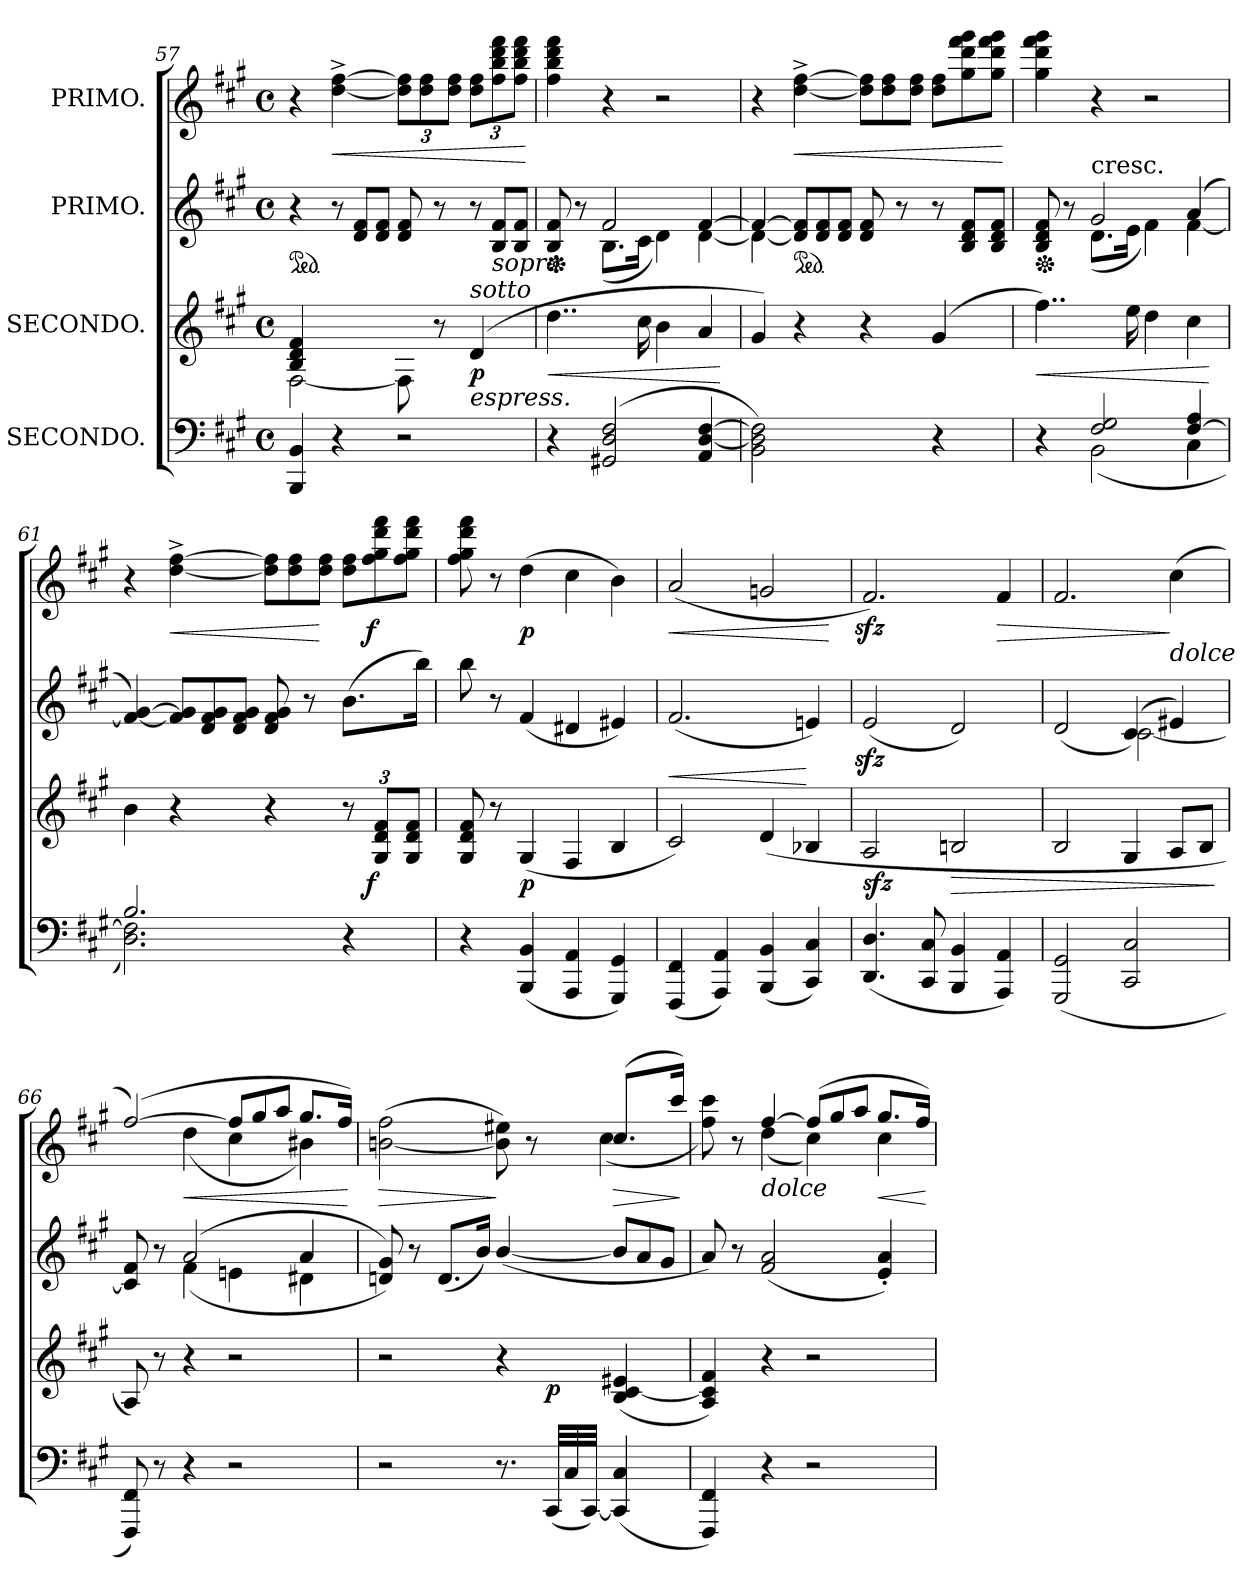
**kern	**kern	**dynam	**kern	**kern	**dynam
*part4	*part3	*part3	*part2	*part1	*part1
*staff4	*staff3	*staff3	*staff2	*staff1	*staff1
*I"SECONDO.	*I"SECONDO.	*	*I"PRIMO.	*I"PRIMO.	*
*clefF4	*clefG2	*	*clefG2	*clefG2	*
*k[f#c#g#]	*k[f#c#g#]	*	*k[f#c#g#]	*k[f#c#g#]	*
*f#:	*f#:	*	*f#:	*f#:	*
*M4/4	*M4/4	*	*M4/4	*M4/4	*
*met(c)	*met(c)	*	*met(c)	*met(c)	*
=57	=57	=57	=57	=57	=57
*	*^	*	*	*	*
*	*	*	*	*ped	*	*
4BBB/ 4BB/	4B/ 4d/ 4f#/	[2F#\	.	4r	4r	.
*	*	*	*	*Xtuplet	*	*
4r	4.ryy	.	.	12r	[4dd^\ [4ff#^\	<
.	.	.	.	12d/ 12f#/L	.	.
.	.	.	.	12d/ 12f#/J	.	.
2r	.	8F#\]	.	8d/ 8f#/	12dd]\ 12ff#]\L	.
.	.	.	.	.	12dd\ 12ff#\	.
.	8r	8ryy	.	8r	.	.
.	.	.	.	.	12dd\ 12ff#\J	.
!	!LO:TX:b:i:t=espress.	!	!	!	!	!
!	!LO:TX:a:i:t=sotto	!	!	!	!	!
.	(4d/	4ryy	p	12r	12dd\ 12ff#\L	.
!	!	!	!	!LO:TX:b:i:t=sopra	!	!
.	.	.	.	12B/ 12f#/L	12ff#\ 12bb\ 12ddd\ 12fff#\	.
.	.	.	.	12B/ 12f#/J	12ff#\ 12bb\ 12ddd\ 12fff#\J	.
*	*v	*v	*	*	*	*
.	.	.	.	.	[
=58	=58	=58	=58	=58	=58
*	*	*	*^	*	*
*	*	*	*Xped	*	*	*
4r	4..dd\	<	8B/ 8f#/	4ryy	4ff#\ 4bb\ 4ddd\ 4fff#\	.
.	.	.	8r	.	.	.
(<2GG#X/ 2D/ 2F#/	.	.	2f#/	(8.B\L	4r	.
.	16cc#\	.	.	16c#\Jk	.	.
.	4b\	.	.	4d\)	2r	.
4AA/ [4D/ [4F#/	4a/	.	[4f#/	[4d\	.	.
*	*	*	*v	*v	*	*
.	.	[	.	.	.
=59	=59	=59	=59	=59	=59
*	*	*	*^	*	*
2BB\ 2D]\ 2F#]\)	4g#/)	.	4f#/_	4d\_	4r	.
*	*	*	*ped	*	*	*
.	4r	.	12d]/ 12f#]/L	4ryy	[4dd^\ [4ff#^\	<
.	.	.	12d/ 12f#/	.	.	.
.	.	.	12d/ 12f#/J	.	.	.
*	*	*	*	*	*Xtuplet	*
4ryy	4r	.	8d/ 8f#/	2ryy	12dd]\ 12ff#]\L	.
.	.	.	.	.	12dd\ 12ff#\	.
.	.	.	8r	.	.	.
.	.	.	.	.	12dd\ 12ff#\J	.
4r	(4g#/	.	12r	.	12dd\ 12ff#\L	.
.	.	.	12B/ 12d/ 12f#/L	.	12gg#\ 12ddd\ 12fff#\ 12ggg#\	.
.	.	.	12B/ 12d/ 12f#/J	.	12gg#\ 12ddd\ 12fff#\ 12ggg#\J	.
*	*	*	*v	*v	*	*
.	.	.	.	.	[
=60	=60	=60	=60	=60	=60
*^	*	*	*^	*	*
*	*	*	*	*Xped	*	*	*
4r	4ryy	4..ff#\)	<	8B/ 8d/ 8f#/	4ryy	4gg#\ 4ddd\ 4fff#\ 4ggg#\	.
.	.	.	.	8r	.	.	.
!	!	!	!	!LO:TX:a:t=cresc.	!	!	!
2F#/ 2G#/	(2BB\	.	.	2g#/	(8.d\L	4r	.
.	.	16ee\	.	.	16e\Jk	.	.
.	.	4dd\	.	.	4f#\)	2r	.
[4F#/ 4A/	4C#\	4cc#\	.	(4a/	[4f#\	.	.
*v	*v	*	*	*v	*v	*	*
.	.	[	.	.	.
=61	=61	=61	=61	=61	=61
*^	*	*	*	*	*
2.B/	2.D\ 2.F#]\)	4b\	.	4f#_/ [4g#/)	4r	.
.	.	4r	.	12f#]/ 12g#]/L	[4dd^\ [4ff#^\	<
.	.	.	.	12d/ 12f#/ 12g#/	.	.
.	.	.	.	12d/ 12f#/ 12g#/J	.	.
.	.	4r	.	8d/ 8f#/ 8g#/	12dd]\ 12ff#]\L	.
.	.	.	.	.	12dd\ 12ff#\	.
.	.	.	.	8r	.	.
.	.	.	.	.	12dd\ 12ff#\J	[
*	*	*Xbrackettup	*	*	*	*
4r	4ryy	12r	.	(8.b\L	12dd\ 12ff#\L	.
.	.	12G#/ 12d/ 12f#/L	f	.	12ff#\ 12gg#\ 12ddd\ 12fff#\	f
.	.	12G#/ 12d/ 12f#/J	.	.	12ff#\ 12gg#\ 12ddd\ 12fff#\J	.
.	.	.	.	16bb\Jk)	.	.
*v	*v	*	*	*	*	*
=62	=62	=62	=62	=62	=62
4r	8G#/ 8d/ 8f#/	.	8bb\	8ff#\ 8gg#\ 8ddd\ 8fff#\	.
.	8r	.	8r	8r	.
(4BBB/ 4BB/	(4G#/	p	(4f#/	(4dd\	p
4AAA/ 4AA/	4F#/	.	4d#X/	4cc#\	.
4GGG#/ 4GG#/)	4B/	.	4e#X/)	4b\)	.
=63	=63	=63	=63	=63	=63
!	!	!LO:HP:a	!	!	!
(4FFF#/ 4FF#/	2c#/)	<	(2.f#/	(2a/	<
4AAA/ 4AA/)	.	.	.	.	.
(4BBB/ 4BB/	(4d/	.	.	2gn/	.
4CC#/ 4C#/)	4B-X/	[	4en/)	.	.
.	.	.	.	.	[
=64	=64	=64	=64	=64	=64
(4.DD/ 4.D/	2A/	sfz	(2ezz</	2.f#zz>/)	.
8CC#/ 8C#/	.	.	.	.	.
4BBB/ 4BB/	2Bn/	>	2d/)	.	.
4AAA/ 4AA/)	.	.	.	4f#/	>
=65	=65	=65	=65	=65	=65
*	*	*	*^	*	*
(2GGG#/ 2GG#/	2B/	.	(2d/	2ryy	2.f#/	.
2CC#/ 2C#/	4G#/	.	(4c#/)	[2c#\	.	.
!	!	!	!	!	!LO:TX:b:i:t=dolce	!
.	8A/L	.	4e#X/)	.	(4cc#\	]
.	8B/J	.	.	.	.	.
*	*	*	*v	*v	*	*
.	.	]	.	.	.
=66	=66	=66	=66	=66	=66
*	*	*	*^	*^	*
8FFF#/ 8FF#/)	8A/)	.	8c#]/ 8f#/	4ryy	([2ff#/)	4ryy	.
8r	8r	.	8r	.	.	.	.
4r	4r	.	(2a/	(4f#\	.	(4dd\	<
2r	2r	.	.	4en\	12ff#/L]	4cc#\	.
.	.	.	.	.	12gg#/	.	.
.	.	.	.	.	12aa/J	.	.
.	.	.	4a/	4d#X\	8.gg#/L	4b#X\)	.
.	.	.	.	.	16ff#/Jk)	.	.
*	*	*	*v	*v	*	*	*
*	*	*	*	*v	*v	*
.	.	.	.	.	[
=67	=67	=67	=67	=67	=67
*	*^	*	*	*^	*
2r	2r	2ryy	.	8dn/ 8g#/))	([2bn\ 2ff#\	2ryy	>
.	.	.	.	8r	.	.	.
.	.	.	.	(8.d/L	.	.	.
.	.	.	.	16b/Jk)	.	.	.
8.r	4r	8.ryy	.	([4b/	8b]\ 8ee#X\)	4ryy	]
.	.	.	.	.	8r	.	.
*Xtuplet	*	*	*	*	*	*	*
(48CC#/LLL	.	4ryy	p	.	.	.	.
48C#/	.	.	.	.	.	.	.
[48CC#/JJJ)	.	.	.	.	.	.	.
!	!	!	!	!	!	!	!LO:HP:b
(4CC#]/ 4C#/	(>4B/ [4c#/ 4e#X/	.	.	12b/L]	(8.cc#/L	(4cc#\	>
.	.	.	.	12a/	.	.	.
.	.	.	.	12g#/J	.	.	.
.	.	16ryy	.	.	16ccc#/Jk)	.	.
*	*	*	*	*	*v	*v	*
.	.	.	.	.	.	]
*	*v	*v	*	*	*	*
=68	=68	=68	=68	=68	=68
*	*	*	*	*^	*
4FFF#/ 4FF#/)	4A/ 4c#]/ 4f#/)	.	8a/)	8ff#\ 8ccc#\)	4ryy	.
.	.	.	8r	8r	.	.
!	!	!	!	!LO:TX:b:i:t=dolce	!	!
4r	4r	.	(2f#/ 2a/	[4ff#/	(4dd\	.
2r	2r	.	.	(12ff#/L]	4cc#\)	.
.	.	.	.	12gg#/	.	.
.	.	.	.	12aa/J	.	.
.	.	.	4e'/ 4a'/)	8.gg#/L	4cc#\	<
.	.	.	.	16ff#/Jk)	.	.
*	*	*	*	*v	*v	*
.	.	.	.	.	[
=	=	=	=	=	=
*-	*-	*-	*-	*-	*-
